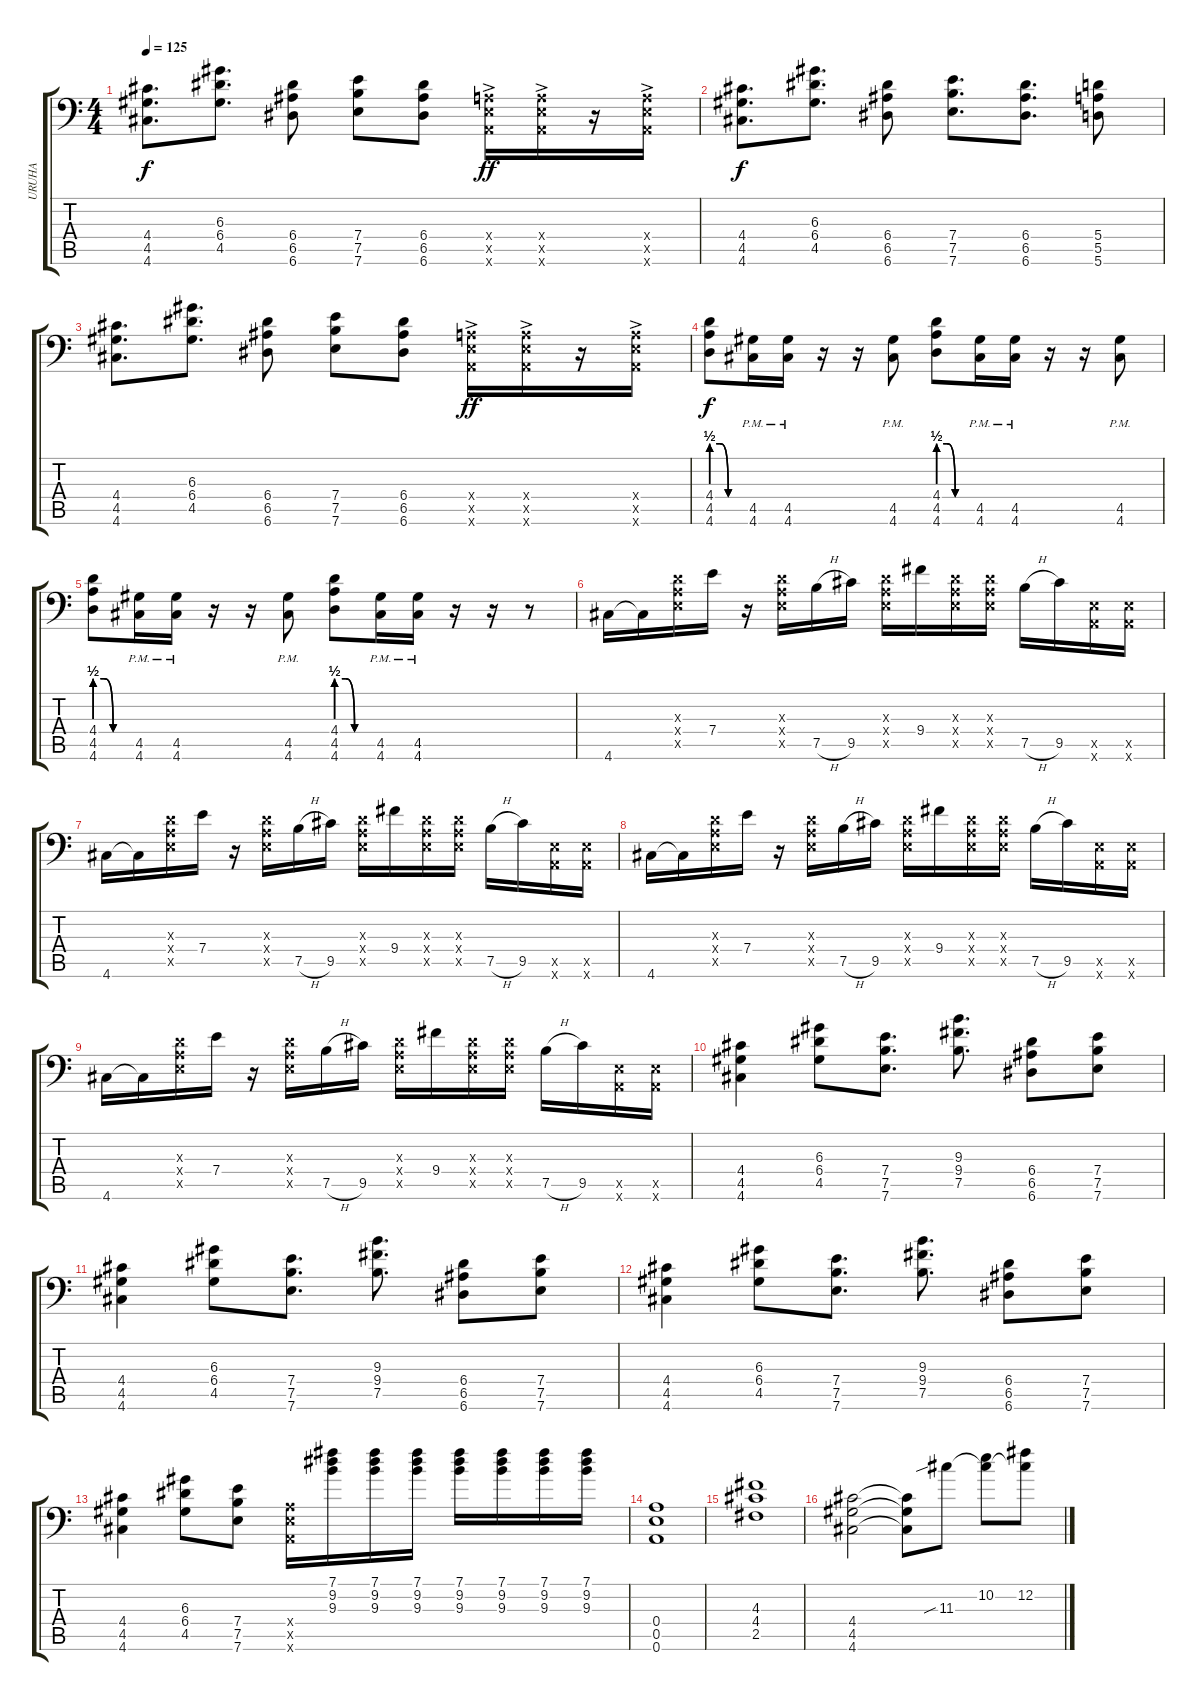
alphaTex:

\track ("URUHA" "URUHA") {instrument overdrivenguitar}
\staff {score tabs}
\tuning (B3 Gb3 D3 A2 E2 A1) {hide}
\ts (4 4)
\tempo 125
\clef f4
\ks c
(4.4 4.5 4.6).8{d dy f} (6.3 6.4 4.5).8{d} (6.4 6.5 6.6).8 (7.4 7.5 7.6).8 (6.4 6.5 6.6).8 (0.4{ac x} 0.5{ac x} 0.6{ac x}).16{dy ff} (0.4{ac x} 0.5{ac x} 0.6{ac x}).16 r.16 (0.4{ac x} 0.5{ac x} 0.6{ac x}).16 |
(4.4 4.5 4.6).8{d dy f} (6.3 6.4 4.5).8{d} (6.4 6.5 6.6).8 (7.4 7.5 7.6).8{d} (6.4 6.5 6.6).8{d} (5.4 5.5 5.6).8 |
(4.4 4.5 4.6).8{d} (6.3 6.4 4.5).8{d} (6.4 6.5 6.6).8 (7.4 7.5 7.6).8 (6.4 6.5 6.6).8 (0.4{ac x} 0.5{ac x} 0.6{ac x}).16{dy ff} (0.4{ac x} 0.5{ac x} 0.6{ac x}).16 r.16 (0.4{ac x} 0.5{ac x} 0.6{ac x}).16 |
(4.4{be (custom 0 2 15 2 30 0 60 0)} 4.5{be (custom 0 2 15 2 30 0 60 0)} 4.6{be (custom 0 2 15 2 30 0 60 0)}).8{dy f} (4.5{pm} 4.6{pm}).16 (4.5{pm} 4.6{pm}).16 r.16 r.16 (4.5{pm} 4.6{pm}).8 (4.4{be (custom 0 2 15 2 30 0 60 0)} 4.5{be (custom 0 2 15 2 30 0 60 0)} 4.6{be (custom 0 2 15 2 30 0 60 0)}).8 (4.5{pm} 4.6{pm}).16 (4.5{pm} 4.6{pm}).16 r.16 r.16 (4.5{pm} 4.6{pm}).8 |
(4.4{be (custom 0 2 15 2 30 0 60 0)} 4.5{be (custom 0 2 15 2 30 0 60 0)} 4.6{be (custom 0 2 15 2 30 0 60 0)}).8 (4.5{pm} 4.6{pm}).16 (4.5{pm} 4.6{pm}).16 r.16 r.16 (4.5{pm} 4.6{pm}).8 (4.4{be (custom 0 2 15 2 30 0 60 0)} 4.5{be (custom 0 2 15 2 30 0 60 0)} 4.6{be (custom 0 2 15 2 30 0 60 0)}).8 (4.5{pm} 4.6{pm}).16 (4.5{pm} 4.6{pm}).16 r.16 r.16 r.8 |
4.6.16 4.6{t}.16 (0.3{x} 0.4{x} 0.5{x}).16 7.4.16 r.16 (0.3{x} 0.4{x} 0.5{x}).16 7.5{h}.16 9.5.16 (0.3{x} 0.4{x} 0.5{x}).16 9.4.16 (0.3{x} 0.4{x} 0.5{x}).16 (0.3{x} 0.4{x} 0.5{x}).16 7.5{h}.16 9.5.16 (0.5{x} 0.6{x}).16 (0.5{x} 0.6{x}).16 |
4.6.16 4.6{t}.16 (0.3{x} 0.4{x} 0.5{x}).16 7.4.16 r.16 (0.3{x} 0.4{x} 0.5{x}).16 7.5{h}.16 9.5.16 (0.3{x} 0.4{x} 0.5{x}).16 9.4.16 (0.3{x} 0.4{x} 0.5{x}).16 (0.3{x} 0.4{x} 0.5{x}).16 7.5{h}.16 9.5.16 (0.5{x} 0.6{x}).16 (0.5{x} 0.6{x}).16 |
4.6.16 4.6{t}.16 (0.3{x} 0.4{x} 0.5{x}).16 7.4.16 r.16 (0.3{x} 0.4{x} 0.5{x}).16 7.5{h}.16 9.5.16 (0.3{x} 0.4{x} 0.5{x}).16 9.4.16 (0.3{x} 0.4{x} 0.5{x}).16 (0.3{x} 0.4{x} 0.5{x}).16 7.5{h}.16 9.5.16 (0.5{x} 0.6{x}).16 (0.5{x} 0.6{x}).16 |
4.6.16 4.6{t}.16 (0.3{x} 0.4{x} 0.5{x}).16 7.4.16 r.16 (0.3{x} 0.4{x} 0.5{x}).16 7.5{h}.16 9.5.16 (0.3{x} 0.4{x} 0.5{x}).16 9.4.16 (0.3{x} 0.4{x} 0.5{x}).16 (0.3{x} 0.4{x} 0.5{x}).16 7.5{h}.16 9.5.16 (0.5{x} 0.6{x}).16 (0.5{x} 0.6{x}).16 |
(4.4 4.5 4.6).4 (6.3 6.4 4.5).8 (7.4 7.5 7.6).8{d} (9.3 9.4 7.5).8{d} (6.4 6.5 6.6).8 (7.4 7.5 7.6).8 |
(4.4 4.5 4.6).4 (6.3 6.4 4.5).8 (7.4 7.5 7.6).8{d} (9.3 9.4 7.5).8{d} (6.4 6.5 6.6).8 (7.4 7.5 7.6).8 |
(4.4 4.5 4.6).4 (6.3 6.4 4.5).8 (7.4 7.5 7.6).8{d} (9.3 9.4 7.5).8{d} (6.4 6.5 6.6).8 (7.4 7.5 7.6).8 |
(4.4 4.5 4.6).4 (6.3 6.4 4.5).8 (7.4 7.5 7.6).8 (0.4{x} 0.5{x} 0.6{x}).16 (7.1 9.2 9.3).16 (7.1 9.2 9.3).16 (7.1 9.2 9.3).16 (7.1 9.2 9.3).16 (7.1 9.2 9.3).16 (7.1 9.2 9.3).16 (7.1 9.2 9.3).16 |
(0.4 0.5 0.6).1 |
(4.3 4.4 2.5).1 |
(4.4 4.5 4.6).2 (4.4{t} 4.5{t} 4.6{t}).8 11.3{sib}.8 (10.2 11.3{t}).8 (12.2 11.3{t}).8
